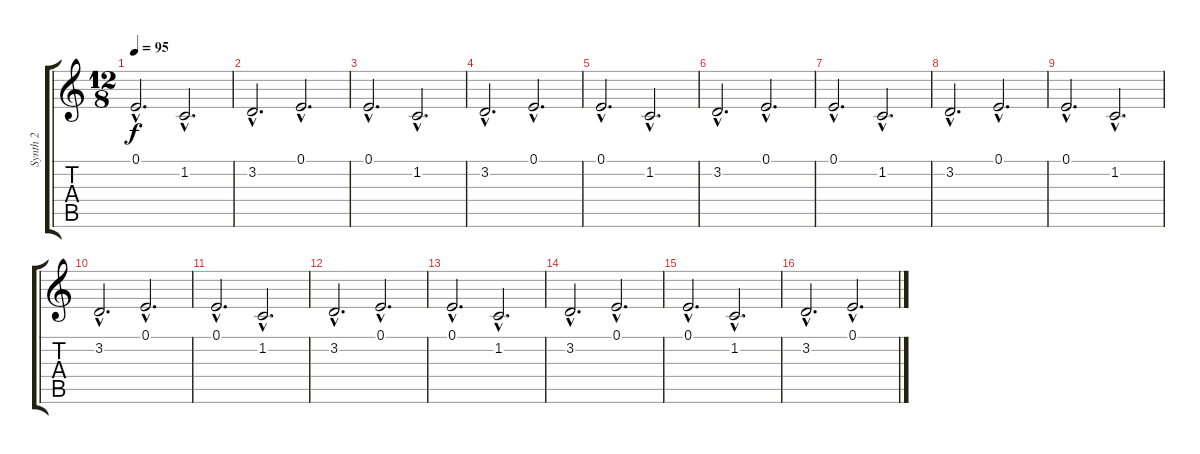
\track ("Synth 2" "Synth 2") {instrument synthstrings2}
\staff {score tabs}
\tuning (E4 B3 G3 D3 A2 E2) {hide}
\ts (12 8)
\tempo 95
\clef g2
\ks c
0.1{hac}.2{d dy f} 1.2{hac}.2{d} |
3.2{hac}.2{d} 0.1{hac}.2{d} |
0.1{hac}.2{d} 1.2{hac}.2{d} |
3.2{hac}.2{d} 0.1{hac}.2{d} |
0.1{hac}.2{d} 1.2{hac}.2{d} |
3.2{hac}.2{d} 0.1{hac}.2{d} |
0.1{hac}.2{d} 1.2{hac}.2{d} |
3.2{hac}.2{d} 0.1{hac}.2{d} |
0.1{hac}.2{d} 1.2{hac}.2{d} |
3.2{hac}.2{d} 0.1{hac}.2{d} |
0.1{hac}.2{d} 1.2{hac}.2{d} |
3.2{hac}.2{d} 0.1{hac}.2{d} |
0.1{hac}.2{d} 1.2{hac}.2{d} |
3.2{hac}.2{d} 0.1{hac}.2{d} |
0.1{hac}.2{d} 1.2{hac}.2{d} |
3.2{hac}.2{d} 0.1{hac}.2{d}
